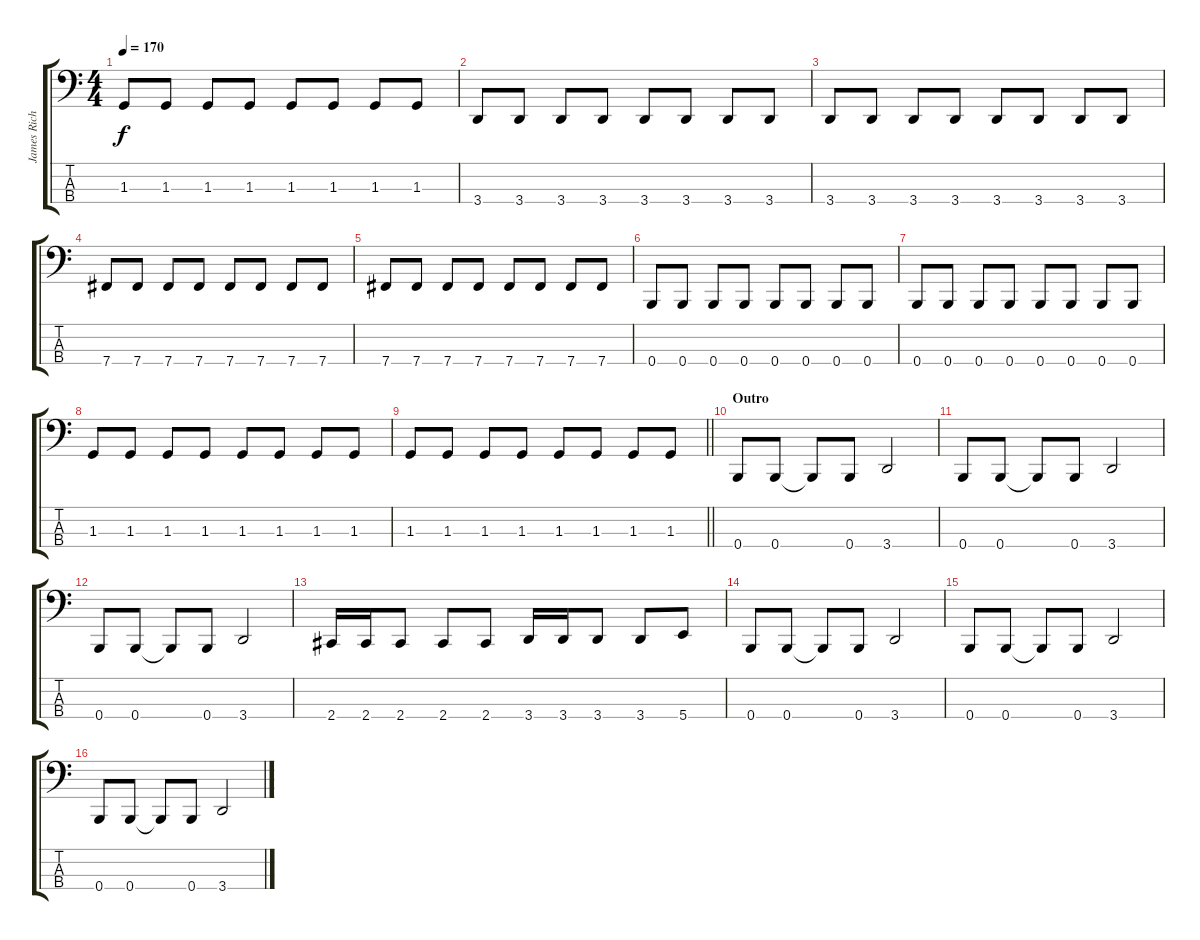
\track ("James Richardson" "James Rich") {instrument electricbassfinger}
\staff {score tabs}
\tuning (E2 B1 Gb1 B0) {hide}
\ts (4 4)
\tempo 170
\clef f4
\ks c
1.3.8{dy f} 1.3.8 1.3.8 1.3.8 1.3.8 1.3.8 1.3.8 1.3.8 |
3.4.8 3.4.8 3.4.8 3.4.8 3.4.8 3.4.8 3.4.8 3.4.8 |
3.4.8 3.4.8 3.4.8 3.4.8 3.4.8 3.4.8 3.4.8 3.4.8 |
7.4.8 7.4.8 7.4.8 7.4.8 7.4.8 7.4.8 7.4.8 7.4.8 |
7.4.8 7.4.8 7.4.8 7.4.8 7.4.8 7.4.8 7.4.8 7.4.8 |
0.4.8 0.4.8 0.4.8 0.4.8 0.4.8 0.4.8 0.4.8 0.4.8 |
0.4.8 0.4.8 0.4.8 0.4.8 0.4.8 0.4.8 0.4.8 0.4.8 |
1.3.8 1.3.8 1.3.8 1.3.8 1.3.8 1.3.8 1.3.8 1.3.8 |
\barLineRight lightlight
1.3.8 1.3.8 1.3.8 1.3.8 1.3.8 1.3.8 1.3.8 1.3.8 |
\section ("" "Outro")
0.4.8 0.4.8 0.4{t}.8 0.4.8 3.4.2 |
0.4.8 0.4.8 0.4{t}.8 0.4.8 3.4.2 |
0.4.8 0.4.8 0.4{t}.8 0.4.8 3.4.2 |
2.4.16 2.4.16 2.4.8 2.4.8 2.4.8 3.4.16 3.4.16 3.4.8 3.4.8 5.4.8 |
0.4.8 0.4.8 0.4{t}.8 0.4.8 3.4.2 |
0.4.8 0.4.8 0.4{t}.8 0.4.8 3.4.2 |
0.4.8 0.4.8 0.4{t}.8 0.4.8 3.4.2
